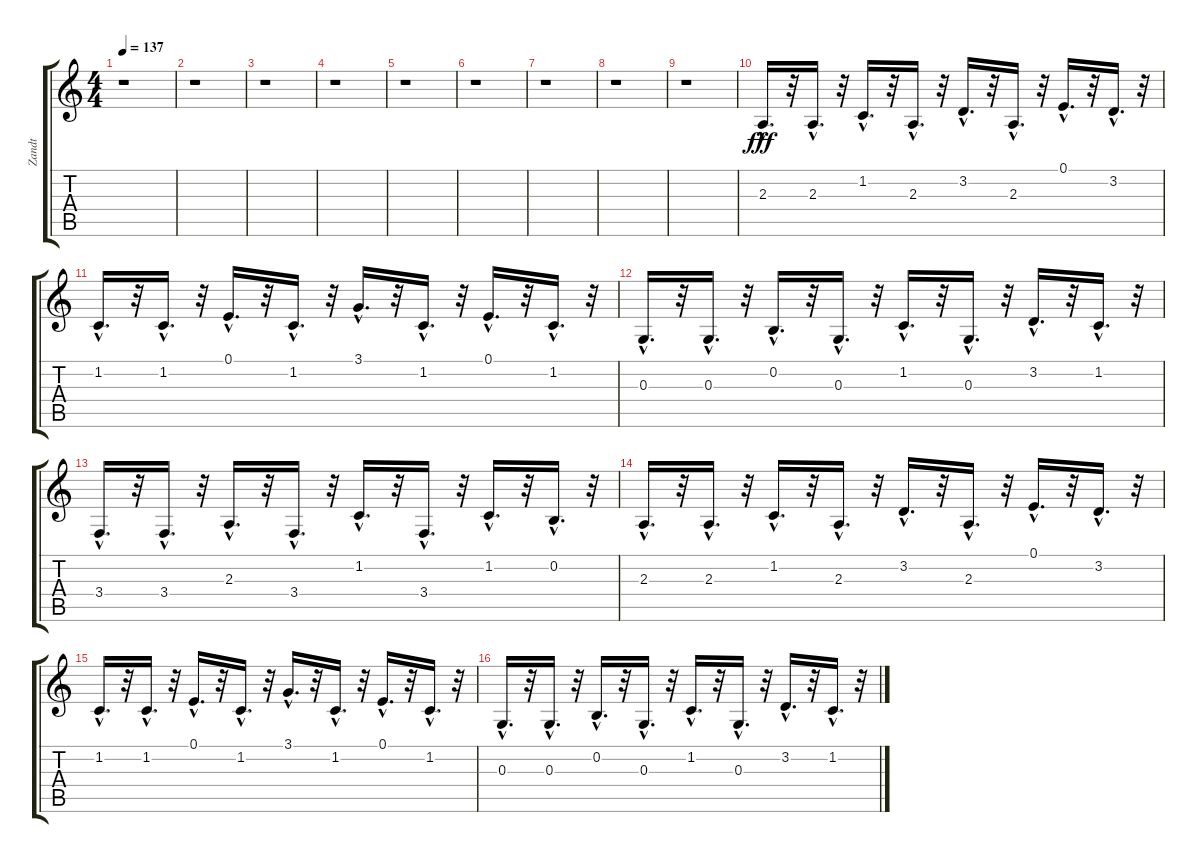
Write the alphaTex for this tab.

\track (" Zandt" " Zandt") {instrument lead2sawtooth}
\staff {score tabs}
\tuning (E4 B3 G3 D3 A2 E2) {hide}
\ts (4 4)
\tempo 137
\clef g2
\ks c
r.1{dy fff} |
r.1 |
r.1 |
r.1 |
r.1 |
r.1 |
r.1 |
r.1 |
r.1 |
2.3{hac}.16{d} r.32 2.3{hac}.16{d} r.32 1.2{hac}.16{d} r.32 2.3{hac}.16{d} r.32 3.2{hac}.16{d} r.32 2.3{hac}.16{d} r.32 0.1{hac}.16{d} r.32 3.2{hac}.16{d} r.32 |
1.2{hac}.16{d} r.32 1.2{hac}.16{d} r.32 0.1{hac}.16{d} r.32 1.2{hac}.16{d} r.32 3.1{hac}.16{d} r.32 1.2{hac}.16{d} r.32 0.1{hac}.16{d} r.32 1.2{hac}.16{d} r.32 |
0.3{hac}.16{d} r.32 0.3{hac}.16{d} r.32 0.2{hac}.16{d} r.32 0.3{hac}.16{d} r.32 1.2{hac}.16{d} r.32 0.3{hac}.16{d} r.32 3.2{hac}.16{d} r.32 1.2{hac}.16{d} r.32 |
3.4{hac}.16{d} r.32 3.4{hac}.16{d} r.32 2.3{hac}.16{d} r.32 3.4{hac}.16{d} r.32 1.2{hac}.16{d} r.32 3.4{hac}.16{d} r.32 1.2{hac}.16{d} r.32 0.2{hac}.16{d} r.32 |
2.3{hac}.16{d} r.32 2.3{hac}.16{d} r.32 1.2{hac}.16{d} r.32 2.3{hac}.16{d} r.32 3.2{hac}.16{d} r.32 2.3{hac}.16{d} r.32 0.1{hac}.16{d} r.32 3.2{hac}.16{d} r.32 |
1.2{hac}.16{d} r.32 1.2{hac}.16{d} r.32 0.1{hac}.16{d} r.32 1.2{hac}.16{d} r.32 3.1{hac}.16{d} r.32 1.2{hac}.16{d} r.32 0.1{hac}.16{d} r.32 1.2{hac}.16{d} r.32 |
0.3{hac}.16{d} r.32 0.3{hac}.16{d} r.32 0.2{hac}.16{d} r.32 0.3{hac}.16{d} r.32 1.2{hac}.16{d} r.32 0.3{hac}.16{d} r.32 3.2{hac}.16{d} r.32 1.2{hac}.16{d} r.32
